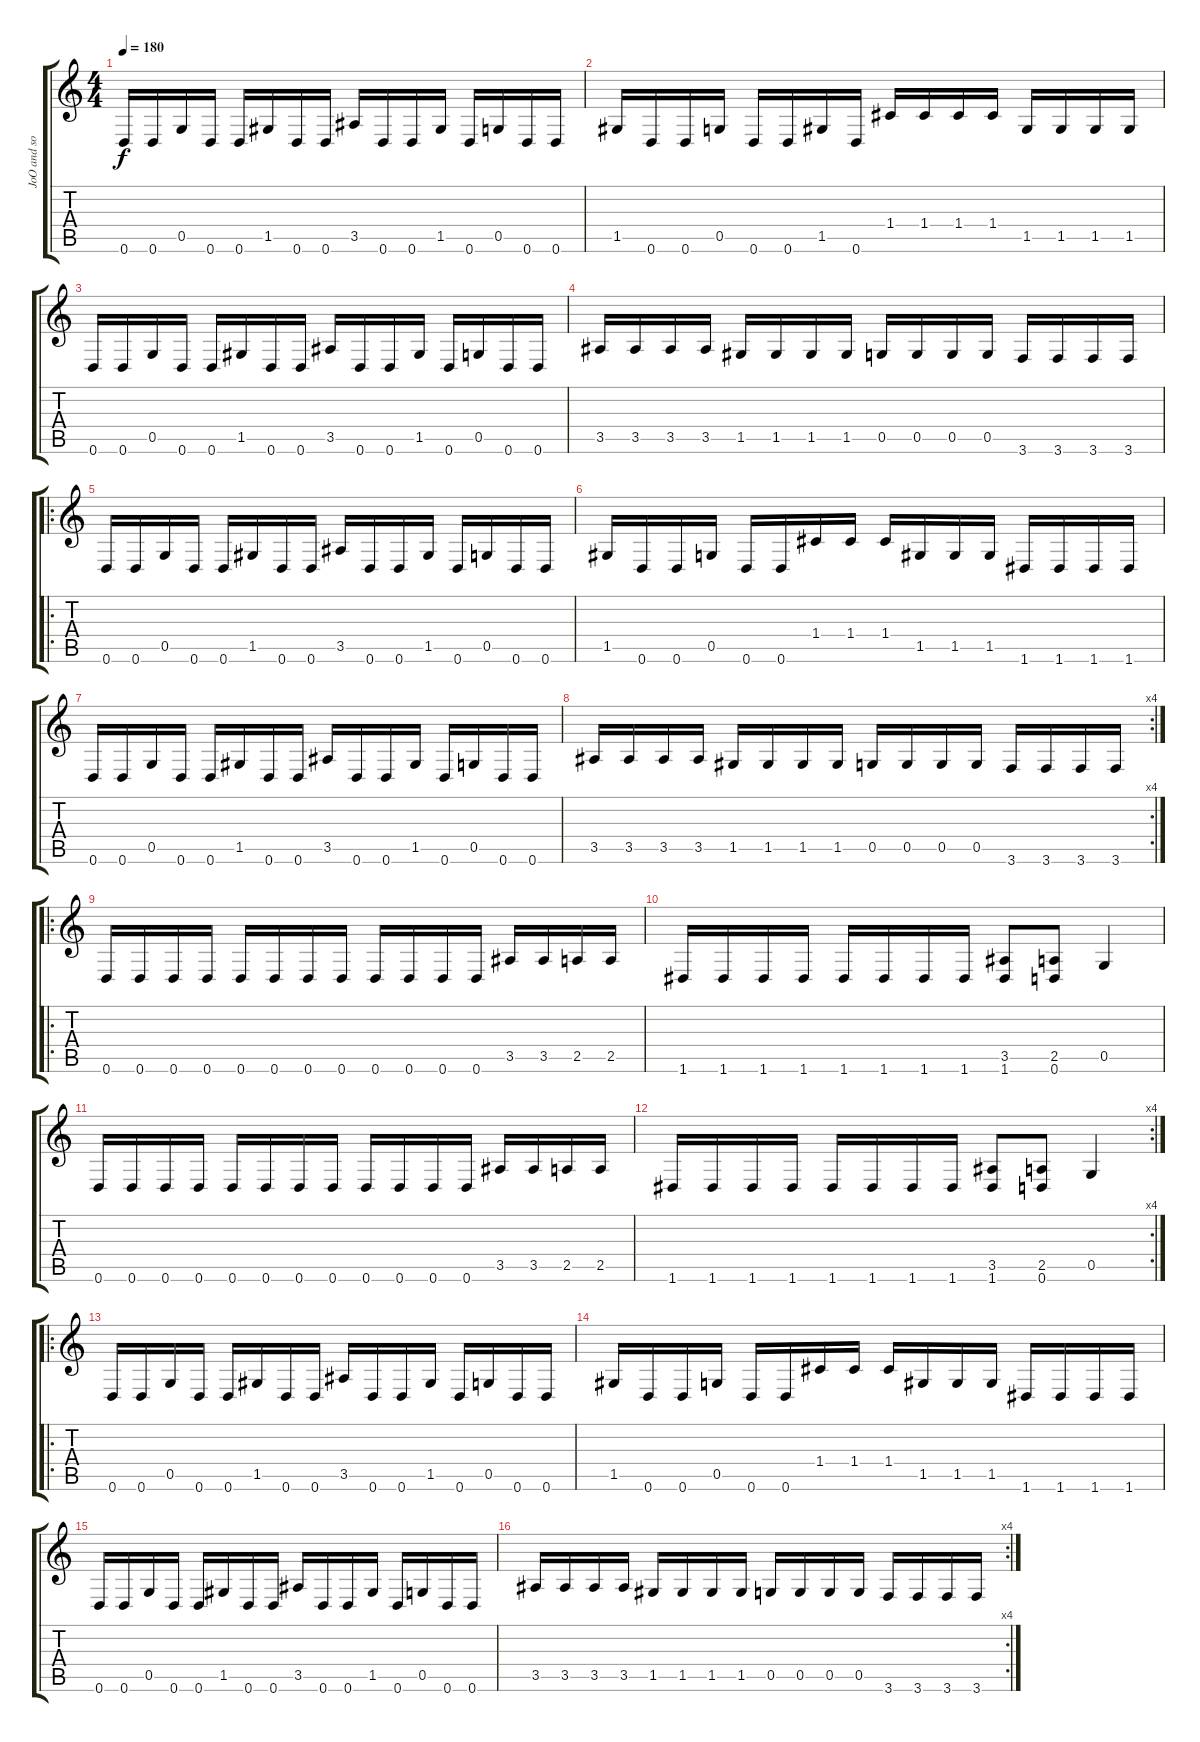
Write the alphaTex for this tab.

\track ("JoO and solo" "JoO and so") {instrument synthbass1}
\staff {score tabs}
\tuning (D4 A3 F3 C3 G2 D2) {hide}
\ts (4 4)
\tempo 180
\clef g2
\ks c
0.6.16{dy f instrument synthbass1} 0.6.16 0.5.16 0.6.16 0.6.16 1.5.16 0.6.16 0.6.16 3.5.16 0.6.16 0.6.16 1.5.16 0.6.16 0.5.16 0.6.16 0.6.16 |
1.5.16 0.6.16 0.6.16 0.5.16 0.6.16 0.6.16 1.5.16 0.6.16 1.4.16 1.4.16 1.4.16 1.4.16 1.5.16 1.5.16 1.5.16 1.5.16 |
0.6.16 0.6.16 0.5.16 0.6.16 0.6.16 1.5.16 0.6.16 0.6.16 3.5.16 0.6.16 0.6.16 1.5.16 0.6.16 0.5.16 0.6.16 0.6.16 |
3.5.16 3.5.16 3.5.16 3.5.16 1.5.16 1.5.16 1.5.16 1.5.16 0.5.16 0.5.16 0.5.16 0.5.16 3.6.16 3.6.16 3.6.16 3.6.16 |
\ro
0.6.16 0.6.16 0.5.16 0.6.16 0.6.16 1.5.16 0.6.16 0.6.16 3.5.16 0.6.16 0.6.16 1.5.16 0.6.16 0.5.16 0.6.16 0.6.16 |
1.5.16 0.6.16 0.6.16 0.5.16 0.6.16 0.6.16 1.4.16 1.4.16 1.4.16 1.5.16 1.5.16 1.5.16 1.6.16 1.6.16 1.6.16 1.6.16 |
0.6.16 0.6.16 0.5.16 0.6.16 0.6.16 1.5.16 0.6.16 0.6.16 3.5.16 0.6.16 0.6.16 1.5.16 0.6.16 0.5.16 0.6.16 0.6.16 |
\rc 4
3.5.16 3.5.16 3.5.16 3.5.16 1.5.16 1.5.16 1.5.16 1.5.16 0.5.16 0.5.16 0.5.16 0.5.16 3.6.16 3.6.16 3.6.16 3.6.16 |
\ro
0.6.16 0.6.16 0.6.16 0.6.16 0.6.16 0.6.16 0.6.16 0.6.16 0.6.16 0.6.16 0.6.16 0.6.16 3.5.16 3.5.16 2.5.16 2.5.16 |
1.6.16 1.6.16 1.6.16 1.6.16 1.6.16 1.6.16 1.6.16 1.6.16 (3.5 1.6).8 (2.5 0.6).8 0.5.4 |
0.6.16 0.6.16 0.6.16 0.6.16 0.6.16 0.6.16 0.6.16 0.6.16 0.6.16 0.6.16 0.6.16 0.6.16 3.5.16 3.5.16 2.5.16 2.5.16 |
\rc 4
1.6.16 1.6.16 1.6.16 1.6.16 1.6.16 1.6.16 1.6.16 1.6.16 (3.5 1.6).8 (2.5 0.6).8 0.5.4 |
\ro
0.6.16 0.6.16 0.5.16 0.6.16 0.6.16 1.5.16 0.6.16 0.6.16 3.5.16 0.6.16 0.6.16 1.5.16 0.6.16 0.5.16 0.6.16 0.6.16 |
1.5.16 0.6.16 0.6.16 0.5.16 0.6.16 0.6.16 1.4.16 1.4.16 1.4.16 1.5.16 1.5.16 1.5.16 1.6.16 1.6.16 1.6.16 1.6.16 |
0.6.16 0.6.16 0.5.16 0.6.16 0.6.16 1.5.16 0.6.16 0.6.16 3.5.16 0.6.16 0.6.16 1.5.16 0.6.16 0.5.16 0.6.16 0.6.16 |
\rc 4
3.5.16 3.5.16 3.5.16 3.5.16 1.5.16 1.5.16 1.5.16 1.5.16 0.5.16 0.5.16 0.5.16 0.5.16 3.6.16 3.6.16 3.6.16 3.6.16
